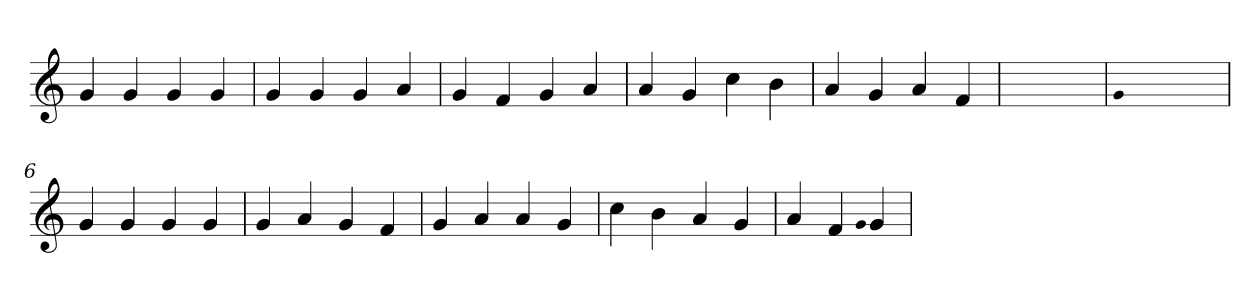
**kern
*part1
*staff1
*clefG2
=1
4g
4g
4g
4g
=2
4g
4g
4g
4a
=3
4g
4f
4g
4a
=4
4a
4g
4cc
4b
=5
4a
4g
4a
4f
=6
1ryy
=6
qqg
1ryy
=6
4g
4g
4g
4g
=7
4g
4a
4g
4f
=8
4g
4a
4a
4g
=9
4cc
4b
4a
4g
=10
4a
4f
qqg
4g
=
*-
